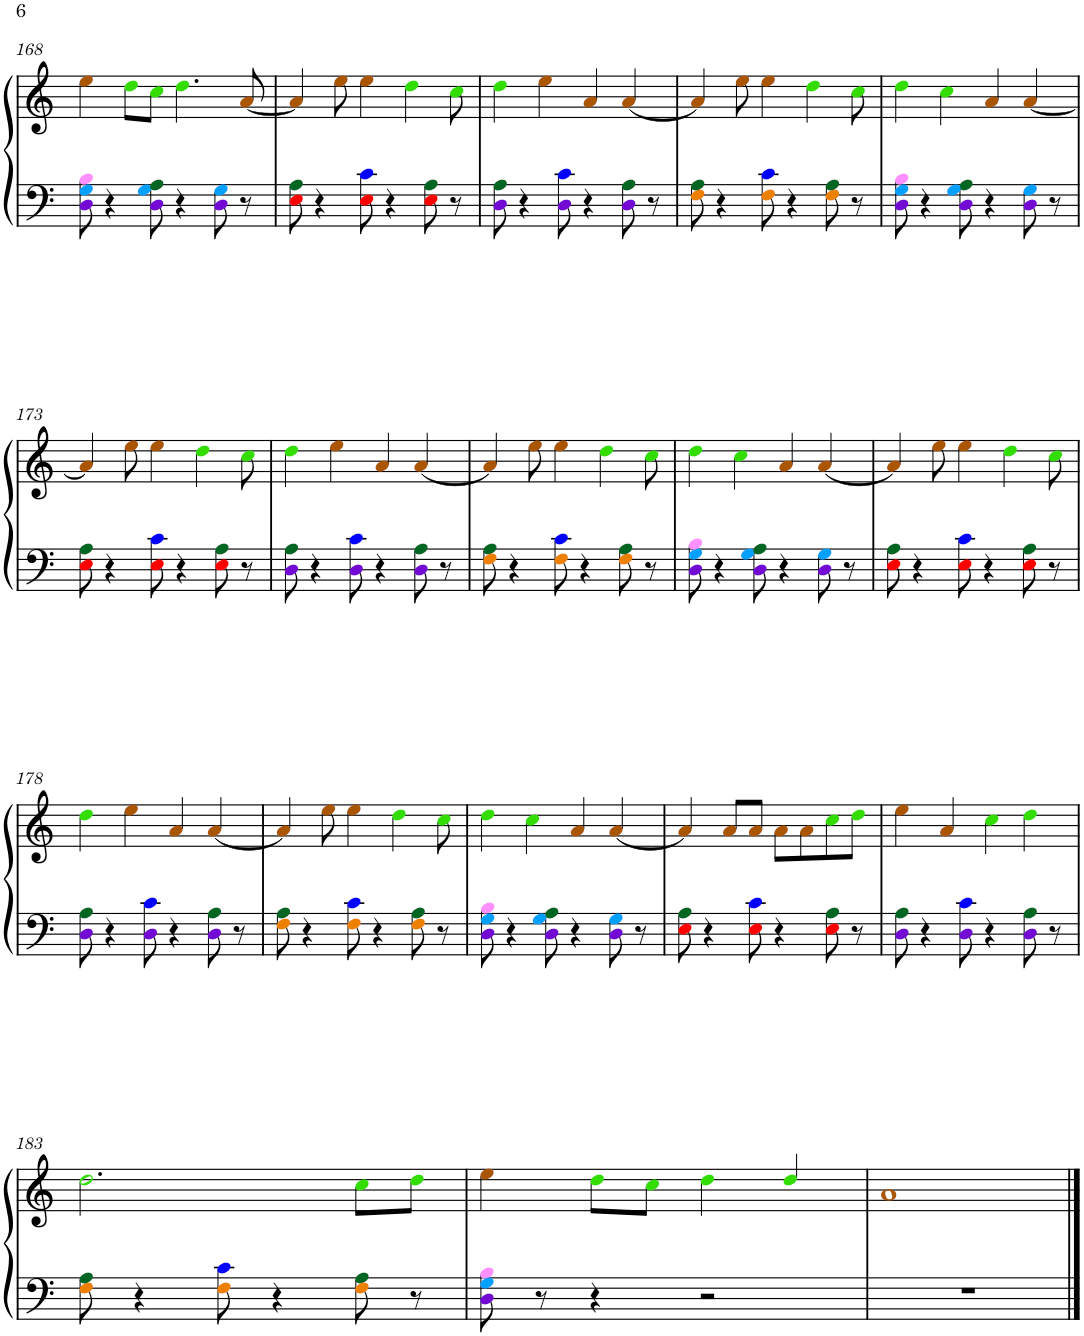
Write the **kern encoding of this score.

**kern	**kern
*part1	*part1
*staff2	*staff1
*I"Piano	*
*I'Pno.	*
!!LO:PB:g=z
*clefF4	*clefG2
*k[]	*k[]
*M4/4	*M4/4
=168	=168
8Di\ 8Gj\ 8BZ\	4eeV\
4r	.
.	8ddN\L
8Di\ 8Gj\ 8Al\	8ccN\J
4r	4.ddN\
8Di\ 8Gj\	.
8r	[8aV/
=169	=169
8E!\ 8Al\	4aV/]
4r	.
.	8eeV\
8E!\ 8c+\	4eeV\
4r	.
.	4ddN\
8E!\ 8Al\	.
8r	8ccN\
=170	=170
8Di\ 8Al\	4ddN\
4r	.
.	4eeV\
8Di\ 8c+\	.
4r	4aV/
8Di\ 8Al\	[4aV/
8r	.
=171	=171
8F|\ 8Al\	4aV/]
4r	.
.	8eeV\
8F|\ 8c+\	4eeV\
4r	.
.	4ddN\
8F|\ 8Al\	.
8r	8ccN\
=172	=172
8Di\ 8Gj\ 8BZ\	4ddN\
4r	.
.	4ccN\
8Di\ 8Gj\ 8Al\	.
4r	4aV/
8Di\ 8Gj\	[4aV/
8r	.
!!LO:LB:g=z
=173	=173
8E!\ 8Al\	4aV/]
4r	.
.	8eeV\
8E!\ 8c+\	4eeV\
4r	.
.	4ddN\
8E!\ 8Al\	.
8r	8ccN\
=174	=174
8Di\ 8Al\	4ddN\
4r	.
.	4eeV\
8Di\ 8c+\	.
4r	4aV/
8Di\ 8Al\	[4aV/
8r	.
=175	=175
8F|\ 8Al\	4aV/]
4r	.
.	8eeV\
8F|\ 8c+\	4eeV\
4r	.
.	4ddN\
8F|\ 8Al\	.
8r	8ccN\
=176	=176
8Di\ 8Gj\ 8BZ\	4ddN\
4r	.
.	4ccN\
8Di\ 8Gj\ 8Al\	.
4r	4aV/
8Di\ 8Gj\	[4aV/
8r	.
=177	=177
8E!\ 8Al\	4aV/]
4r	.
.	8eeV\
8E!\ 8c+\	4eeV\
4r	.
.	4ddN\
8E!\ 8Al\	.
8r	8ccN\
!!LO:LB:g=z
=178	=178
8Di\ 8Al\	4ddN\
4r	.
.	4eeV\
8Di\ 8c+\	.
4r	4aV/
8Di\ 8Al\	[4aV/
8r	.
=179	=179
8F|\ 8Al\	4aV/]
4r	.
.	8eeV\
8F|\ 8c+\	4eeV\
4r	.
.	4ddN\
8F|\ 8Al\	.
8r	8ccN\
=180	=180
8Di\ 8Gj\ 8BZ\	4ddN\
4r	.
.	4ccN\
8Di\ 8Gj\ 8Al\	.
4r	4aV/
8Di\ 8Gj\	[4aV/
8r	.
=181	=181
8E!\ 8Al\	4aV/]
4r	.
.	8aV/L
8E!\ 8c+\	8aV/J
4r	8aV\L
.	8aV\
8E!\ 8Al\	8ccN\
8r	8ddN\J
=182	=182
8Di\ 8Al\	4eeV\
4r	.
.	4aV/
8Di\ 8c+\	.
4r	4ccN\
8Di\ 8Al\	4ddN\
8r	.
!!LO:LB:g=z
=183	=183
8F|\ 8Al\	2.ddN\
4r	.
8F|\ 8c+\	.
4r	.
8F|\ 8Al\	8ccN\L
8r	8ddN\J
=184	=184
8Di\ 8Gj\ 8BZ\	4eeV\
8r	.
4r	8ddN\L
.	8ccN\J
2r	4ddN\
.	4ddN/
=185	=185
1r	1aV
==	==
*-	*-
